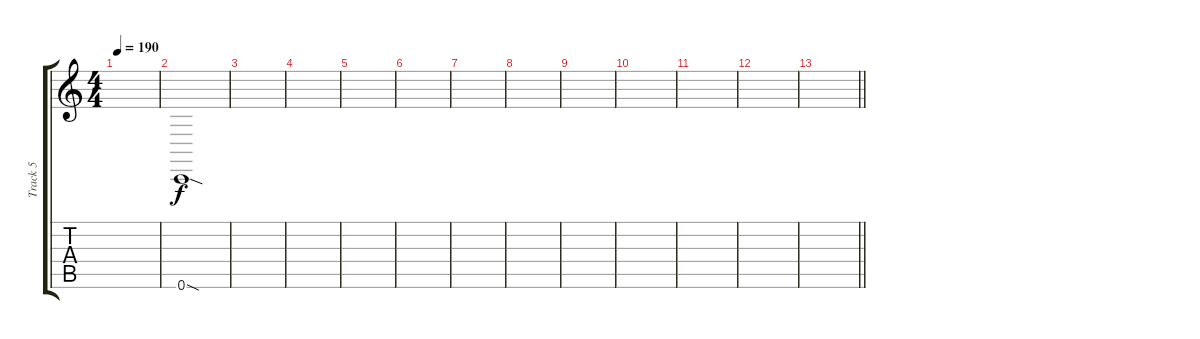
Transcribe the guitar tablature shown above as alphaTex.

\track ("Track 5" "Track 5") {instrument ocarina}
\staff {score tabs}
\tuning (D4 A3 F3 C3 G2 C2) {hide}
\ts (4 4)
\tempo 190
\clef g2
\ks c
|
0.6{sod}.1 |
|
|
|
|
|
|
|
|
|
|
\barLineRight lightlight
